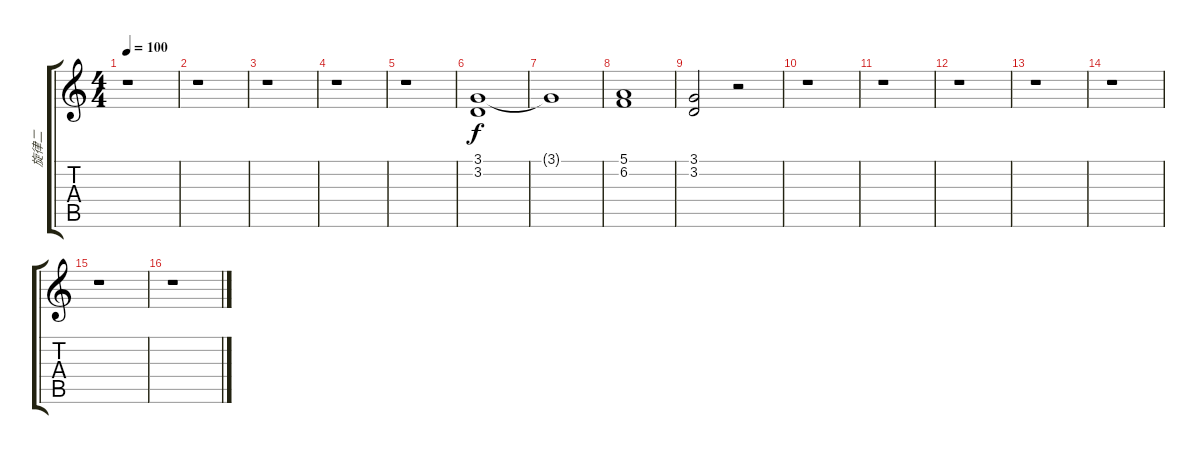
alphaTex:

\track ("旋律二" "旋律二") {instrument choiraahs}
\staff {score tabs}
\tuning (E4 B3 G3 D3 A2 E2) {hide}
\ts (4 4)
\tempo 100
\clef g2
\ks c
r.1{dy f instrument choiraahs} |
r.1 |
r.1 |
r.1 |
r.1 |
(3.1 3.2).1 |
3.1{t}.1 |
(5.1 6.2).1 |
(3.1 3.2).2 r.2 |
r.1 |
r.1 |
r.1 |
r.1 |
r.1 |
r.1 |
r.1
